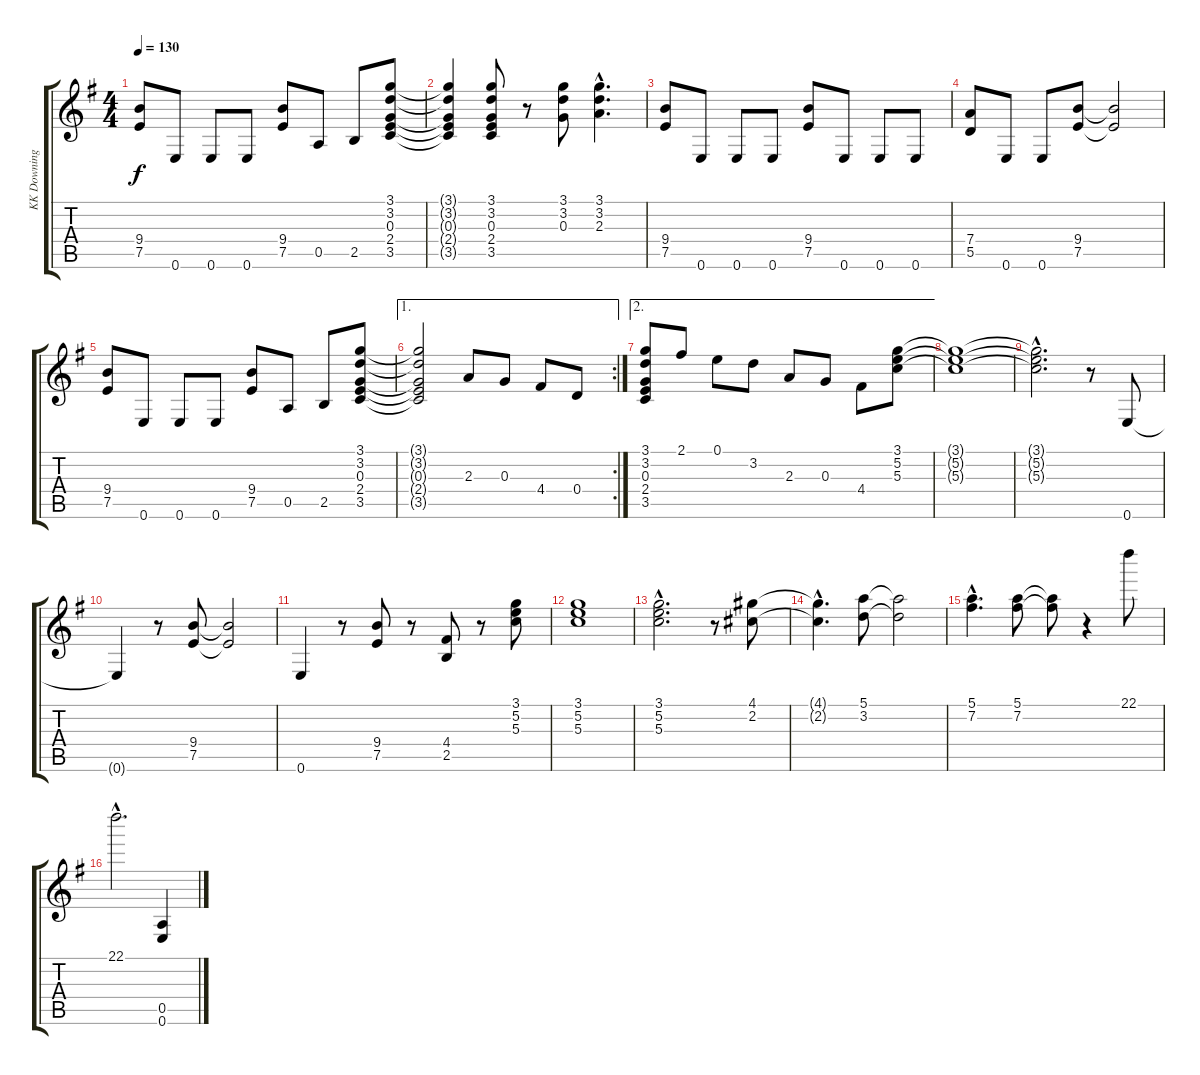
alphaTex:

\track ("KK Downing" "KK Downing") {instrument distortionguitar}
\staff {score tabs}
\tuning (E4 B3 G3 D3 A2 E2) {hide}
\ts (4 4)
\tempo 130
\clef g2
\ks g
(9.4 7.5).8{dy f} 0.6.8 0.6.8 0.6.8 (9.4 7.5).8 0.5.8 2.5.8 (3.1 3.2 0.3 2.4 3.5).8 |
(3.1{t} 3.2{t} 0.3{t} 2.4{t} 3.5{t}).4 (3.1 3.2 0.3 2.4 3.5).8 r.8 (3.1 3.2 0.3).8 (3.1{hac} 3.2{hac} 2.3{hac}).4{d} |
(9.4 7.5).8 0.6.8 0.6.8 0.6.8 (9.4 7.5).8 0.6.8 0.6.8 0.6.8 |
(7.4 5.5).8 0.6.8 0.6.8 (9.4 7.5).8 (9.4{t} 7.5{t}).2 |
(9.4 7.5).8 0.6.8 0.6.8 0.6.8 (9.4 7.5).8 0.5.8 2.5.8 (3.1 3.2 0.3 2.4 3.5).8 |
\ae 1
\rc 2
(3.1{t} 3.2{t} 0.3{t} 2.4{t} 3.5{t}).2 2.3.8 0.3.8 4.4.8 0.4.8 |
\ae 2
(3.1 3.2 0.3 2.4 3.5).8 2.1.8 0.1.8 3.2.8 2.3.8 0.3.8 4.4.8 (3.1 5.2 5.3).8 |
(3.1{t} 5.2{t} 5.3{t}).1 |
(3.1{hac t} 5.2{hac t} 5.3{hac t}).2{d} r.8 0.6.8 |
0.6{t}.4 r.8 (9.4 7.5).8 (9.4{t} 7.5{t}).2 |
0.6.4 r.8 (9.4 7.5).8 r.8 (4.4 2.5).8 r.8 (3.1 5.2 5.3).8 |
(3.1 5.2 5.3).1 |
(3.1{hac} 5.2{hac} 5.3{hac}).2{d} r.8 (4.1 2.2).8 |
(4.1{hac t} 2.2{hac t}).4{d} (5.1 3.2).8 (5.1{t} 3.2{t}).2 |
(5.1{hac} 7.2{hac}).4{d} (5.1 7.2).8 (5.1{t} 7.2{t}).8 r.4 22.1.8 |
22.1{hac}.2{d} (0.5 0.6).4
